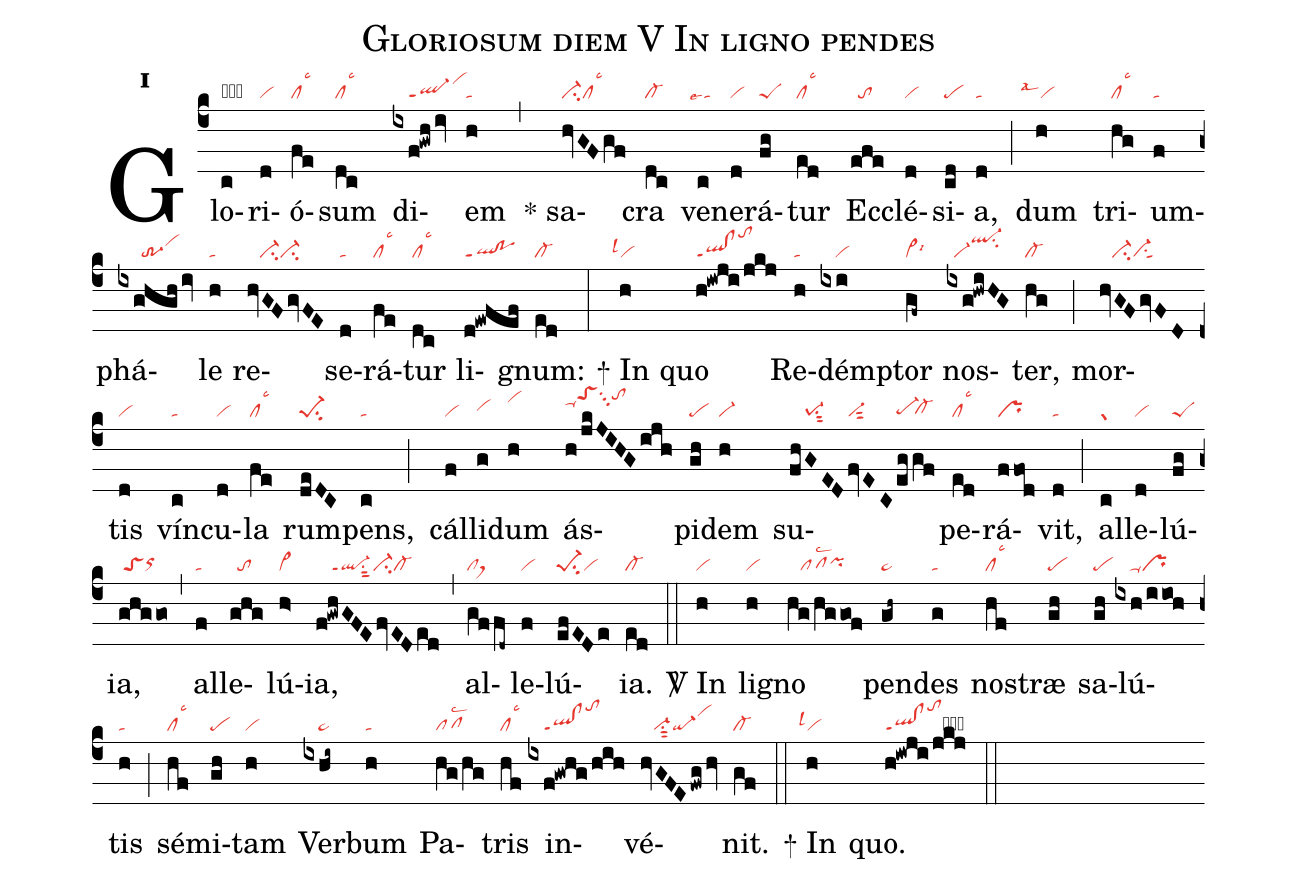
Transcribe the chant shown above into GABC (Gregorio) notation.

name:Gloriosum diem V In ligno pendes;
office-part:re;
mode:1;
nabc-lines:1;
%%
initial-style: 1;
name: Gloriosum diem;
mode: 1;
office-part: Responsorium;
annotation: Resp;
annotation: i;
nabc-lines: 1;
%%
(c4) Glo(c|obgr)ri(d|vi)ó(fe|cllsc3)sum(dc|cllsc3) di(ixf!gwh/iv|////ql-ppt1vihk)em(h|ta) (,) <sp>*</sp> sa(hvGFgf|ci-cllsc3)cra(dc|cl-) ve(c|``talse4)ne(d|vi)rá(fg|peS)tur(ed|cllsc3) Ec(efe|//to)clé(d|vi)si(cd|pe)a,(d|ta) (;) dum(h|````vilsal1) tri(hg|cllsc3)um(f|ta)phá(ixghgh/iv|//////tr-3vihj)le(h|ta) re(hvGFgvFE|///ci-ci-)se(d|ta)rá(fe|cllsc3)tur(dc|cllsc3) li(d!ewfef|ql!poppt1)gnum:(ed|cl-) (:)

<sp>+</sp> In(h|``vilsl1) quo(h!iwji/jkj|ql!clppt1tohm) Re(h|ta)dém(ixi|////vi)ptor(gf~|vi>lsi6) nos(ixg!hwiHG|//vi-ql-hksu2)ter,(hg|cl-) (;) mor(hvGFgvFD|///ci-vi-su1sut1)tis(d|vi) vín(c|ta)cu(d|vi)la(fe|cllsc3) rum(deDC|pe-1su2)pens,(c|ta) (;) cál(f|vi)li(g|vihh)dum(h|vihk) ás(h/jkJIHGijh|ta-hjtoShlsu3tohl)pi(gh|pe)dem(h|vi-) su(fhGED|////pe-1su1sut2|fvEC|vi-sut2|eggf|pe-hg`cl-hg)pe(ed|cllsc3)rá(ffod|pr)vit,(d|ta) (;) al(c|gr)le(d|vi)lú(fg|peS)ia,(ghggo|/toSorhh) (,)al(f|ta)le(ghg|//to)lú(h>|vi>)ia,(f!gwhGFEfvEDed|////ql-ppt1su1sut2ci-cl-) (,) al(gffd~|clst>)le(f|vi)lú(efEDe|pe-1su2vi)ia.(ed|cl-) (::)

<sp>V/</sp> In(h|vi) lig(h|vi)no(hg/hggof|///pflsc2`pihh) pen(gh~|ta>)des(g|ta) nos(hf|cllsc3)træ(gh|pe) sa(gh|pe)lú(ixh/iioh|////prppu1)tis(h|ta) (;) sé(hf|cllsc3)mi(gh|pe)tam(h|vi) Ver(ixhi~|////ta>)bum(h|ta) Pa(hg/hg|pflsc2)tris(hf|cllsc3) in(ixf!gwhg/hih|////ql!clppt1tohm)vé(hvGFE/fwg/hv|///vi-su1sut2qi-vihk)nit.(gf|cl-) (::)

<sp>+</sp> In(h|``vilsl1) quo.(h!iwji/jkj|ql!clppt1tohmcb) (::)
